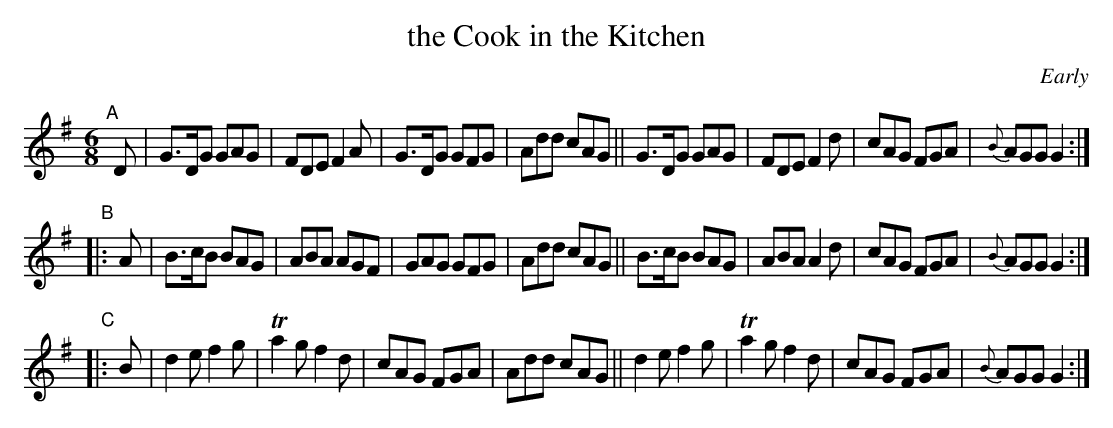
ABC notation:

X:1
T: the Cook in the Kitchen
O: Early
M: 6/8
L: 1/8
K: G
"^A"[|] D |\
G>DG GAG | FDE F2A | G>DG GFG | Add cAG ||\
G>DG GAG | FDE F2d | cAG FGA | {B}AGG G2 :|
"^B"|: A |\
B>cB BAG | ABA AGF | GAG GFG | Add cAG ||\
B>cB BAG | ABA A2d | cAG FGA | {B}AGG G2 :|
"^C"|: B |\
d2e f2g | Ta2g f2d | cAG FGA | Add cAG ||\
d2e f2g | Ta2g f2d | cAG FGA | {B}AGG G2 :|
